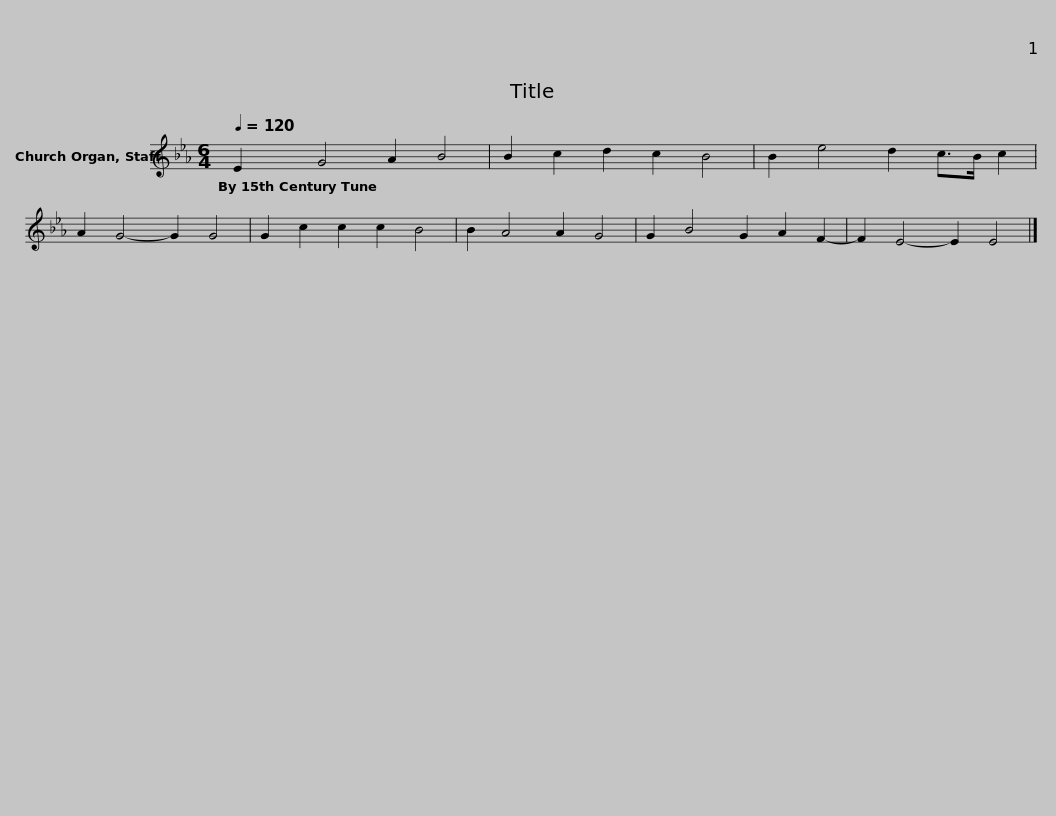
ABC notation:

X:1
L:1/8
Q:1/4=120
M:6/4
I:linebreak $
K:Eb
V:1 treble
V:1
 E2 G4 A2 B4 | B2 c2 d2 c2 B4 | B2 e4 d2 c>B c2 | A2 G4- G2 G4 | G2 c2 c2 c2 B4 | %5
 B2 A4 A2 G4 | G2 B4 G2 A2 F2- |$ F2 E4- E2 E4 |] %8
